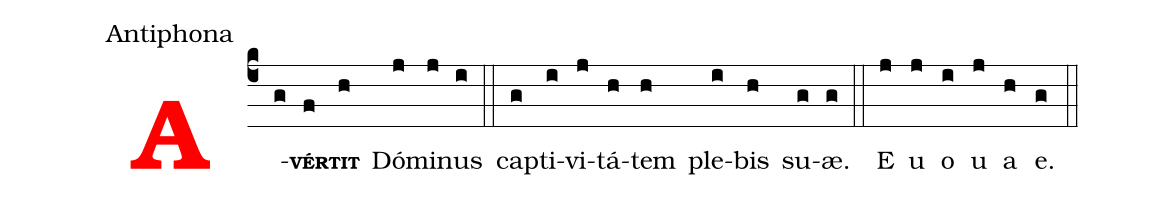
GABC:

office-part: Antiphona;
%%
<v>\bf\textcolor{red}{A}</v>(c4g)<v>\bf\scriptsize{VÉR}</v>(f)<v>\bf\scriptsize{TIT}</v>(h) Dó(j)mi(j)nus(i) (::) cap(g)ti(i)vi(j)tá(h)tem(h) ple(i)bis(h) su(g)æ.(g)  (::) E(j) u(j) o(i) u(j) a(h) e.(g) (::)
